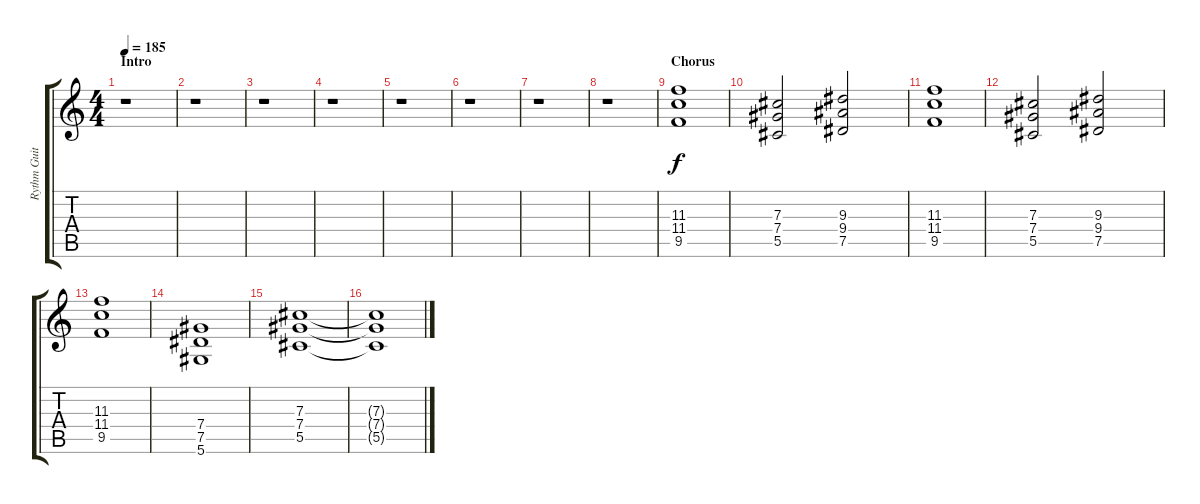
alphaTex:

\track ("Rythm Guitar 2 - Henjo Richter" "Rythm Guit") {instrument overdrivenguitar}
\staff {score tabs}
\tuning (Eb4 Bb3 Gb3 Db3 Ab2 Eb2) {hide}
\ts (4 4)
\section ("" "Intro")
\tempo 185
\clef g2
\ks c
r.1{dy f} |
r.1 |
r.1 |
r.1 |
r.1 |
r.1 |
r.1 |
r.1 |
\section ("" "Chorus")
(11.3 11.4 9.5).1 |
(7.3 7.4 5.5).2 (9.3 9.4 7.5).2 |
(11.3 11.4 9.5).1 |
(7.3 7.4 5.5).2 (9.3 9.4 7.5).2 |
(11.3 11.4 9.5).1 |
(7.4 7.5 5.6).1 |
(7.3 7.4 5.5).1 |
(7.3{t} 7.4{t} 5.5{t}).1
